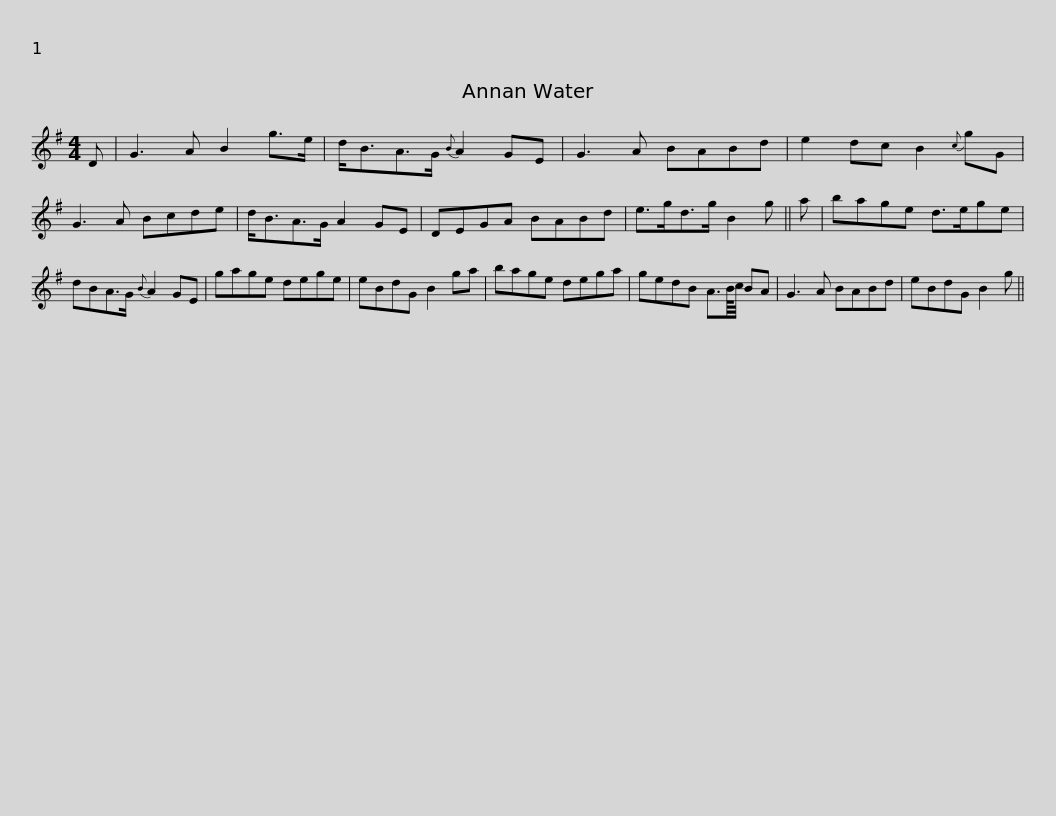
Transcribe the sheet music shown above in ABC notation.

X:1
L:1/8
M:4/4
I:linebreak $
K:G
V:1 treble
V:1
 D | G3 A B2 g>e | d<BA>G{B} A2 GE | G3 A BABd | e2 dc B2{c} gG | %5
 G3 A Bcde |$ d<BA>G A2 GE | DEGA BABd | e>gd>g B2 g || a | %10
 bage d>ege | dBA>G{B} A2 GE |$ gage dege | eBdG B2 ga | bage dega | %15
 gedB A3/2B/8c/4 BA | G3 A BABd |$ eBdG B2 g || %18
